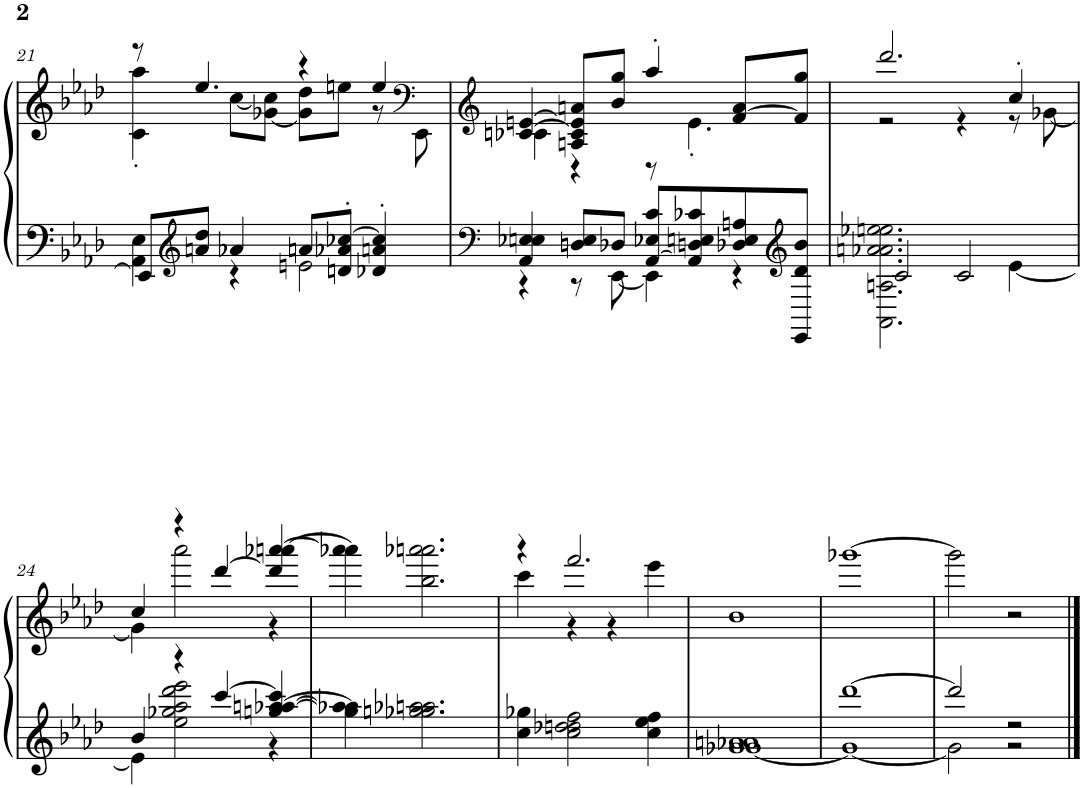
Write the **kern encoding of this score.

**kern	**kern
*part1	*part1
*staff2	*staff1
*I"Piano	*
*I'Pno.	*
!!LO:PB:g=z
*clefF4	*clefG2
*k[b-e-a-d-]	*k[b-e-a-d-]
*M4/4	*M4/4
=21	=21
*^	*^
8EE-/L]	4AA-\ 4E-\	8r	4c\' 4aa-\'
*clefG2	*	*	*
8an/ 8dd-/J	.	4.ee-/	.
4a-X/	4r	.	[8cc\L
.	.	.	[8g-X\ 8cc\]J
8an/L	2en\	4r	8g-\] 8dd-\L
8dn/' 8a-X/' [8cc-X/'J	.	.	8een\J
4d-X/' 4an/' 4cc-/]'	.	4ee/	8r
*	*	*clefF4	*
.	.	.	8EE-\
=22	=22	=22	=22
*clefF4	*	*clefG2	*
4AA-/ 4E-X/ 4En/	4r	[4c-X/ [4en/	4cn\
8Dn/ 8E/L	8r	8An/ 8c-/] 8e/] 8an/L	4r
8D-X/J	[8EE-\	8b-/ 8gg/J	.
[8AA-/ 8E-X/ 8c/L	4EE-\]	4aa-'/	8r
8AA-/] 8Dn/ 8En/ 8c-X/	.	.	4.e'\
8D-X/ 8E/ 8An/	4r	[8f/ 8a/L	.
*clefG2	*	*	*
8EE-/ 8d-/ 8b-/J	.	8f/] 8gg/J	.
=23	=23	=23	=23
2c/	2.AA-\ 2.An\ 2.a-X\ 2.an\ 2.ee-X\ 2.een\	2.ddd-/	2r
2c/	.	.	4r
.	[4e-\	4cc'/	8r
.	.	.	[8g-X\
!!LO:LB:g=z	!!
=24	=24	=24	=24
4b-/	4e-\]	4cc/	4g-\]
4r	2ee-\ 2gg-X\ 2aa-\ 2ddd-\ 2eee-\	4r	2aaa-\
[4ccc/	.	[4ddd-/	.
[4ggn/ [4aa-X/ [4aan/ 4ccc/]	4r	4ddd-/] [4aaa-X/ [4aaan/	4r
*v	*v	*	*
*	*v	*v
=25	=25
4gg\] 4aa-X\] 4aa\]	4aaa-X\] 4aaa\]
2.gg-X\ 2.ggn\ 2.aa-X\ 2.aan\	2.bb-\ 2.aaa-X\ 2.aaan\
=26	=26
*	*^
4cc\ 4gg-X\	4r	4ccc\
2cc\ 2dd-X\ 2ddn\ 2ff\	2.fff/	4r
.	.	4r
4cc\ 4ee-\ 4ff\	.	4eee-\
*	*v	*v
=27	=27
*^	*
1g 1a-X 1an	[1g-X	1b-
=28	=28	=28
[1ddd-	1g-_	[1ggg-X
=29	=29	=29
2ddd-/]	2g-\]	2ggg-\]
2r	2r	2r
*v	*v	*
==	==
*-	*-
